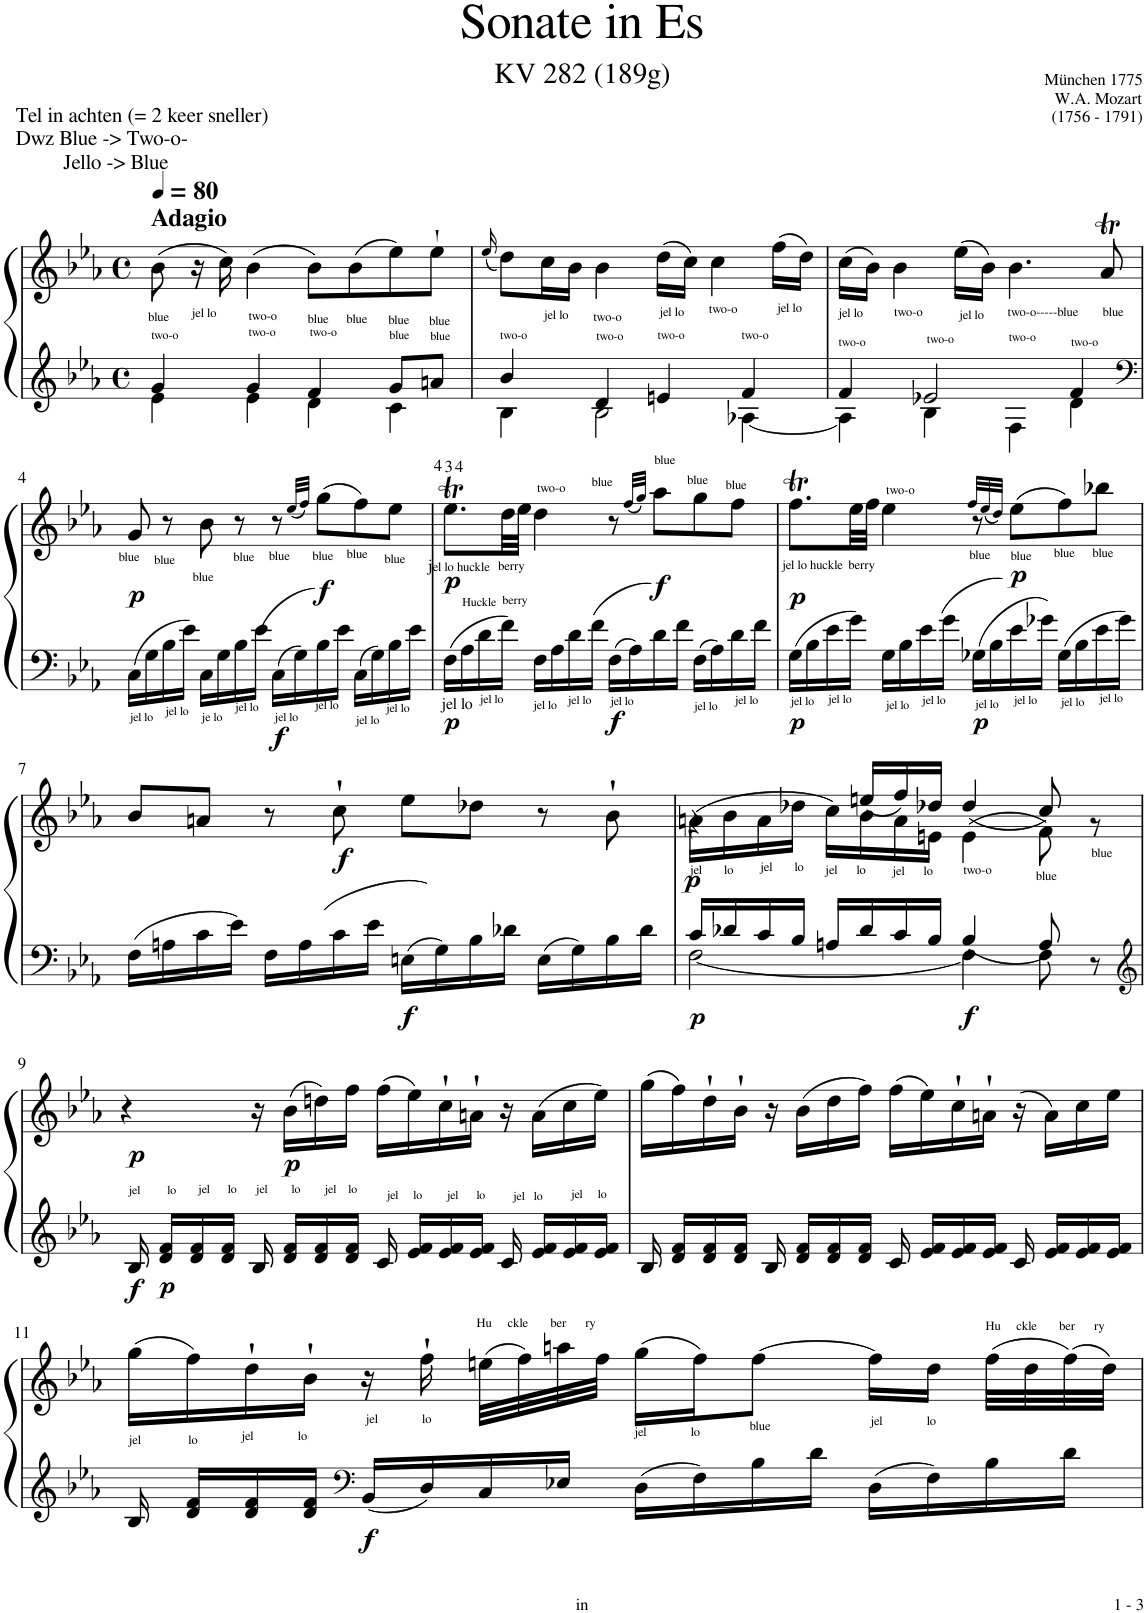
**kern	**kern	**dynam
*part1	*part1	*part1
*staff2	*staff1	*staff1/2
*I"Piano	*	*
*I'Pno.	*	*
*stria5	*	*
*clefG2	*clefG2	*
*k[b-e-a-]	*k[b-e-a-]	*
*M4/4	*M4/4	*
*met(c)	*met(c)	*
*MM80	*MM80	*
=1	=1	=1
*^	*	*
!	!	!LO:TX:a:B:t=Adagio	!
!	!	!LO:TX:a:t=Tel in achten (= 2 keer sneller)	!
!	!	!LO:TX:a:t=Dwz Blue -> Two-o-	!
!	!	!LO:TX:a:t=Jello -> Blue	!
!	!	!LO:TX:b:t=blue	!
!LO:TX:a:t=two-o	!	!	!
4g/	4e-\	(8b-\	.
!	!	!LO:TX:b:t=jel lo	!
.	.	16r	.
.	.	16cc\)	.
!	!	!LO:TX:b:t=two-o	!
!LO:TX:a:t=two-o	!	!	!
4g/	4e-\	(4b-\	.
!	!	!LO:TX:b:t=blue	!
!LO:TX:a:t=two-o	!	!	!
4f/	4d\	8b-\L)	.
!	!	!LO:TX:b:t=blue	!
.	.	(8b-\	.
!	!	!LO:TX:b:t=blue	!
!LO:TX:a:t=blue	!	!	!
8g/L	4c\	8ee-\)	.
!	!	!LO:TX:b:t=blue	!
!LO:TX:a:t=blue	!	!	!
8an/J	.	8ee-`\J	.
=2	=2	=2	=2
.	.	(16qee-/	.
!LO:TX:a:t=two-o	!	!	!
4b-/	4B-\	8dd\L)	.
!	!	!LO:TX:b:t=jel lo	!
.	.	16cc\L	.
.	.	16b-\JJ	.
!	!	!LO:TX:b:t=two-o	!
!LO:TX:a:t=two-o	!	!	!
4d/	2B-\	4b-\	.
!	!	!LO:TX:b:t=jel lo	!
!LO:TX:a:t=two-o	!	!	!
4en/	.	(16dd\LL	.
.	.	16cc\JJ)	.
!	!	!LO:TX:b:t=two-o	!
.	.	4cc\	.
!LO:TX:a:t=two-o	!	!	!
4f/	[4A-X\	.	.
!	!	!LO:TX:b:t=jel lo	!
.	.	(16ff\LL	.
.	.	16dd\JJ)	.
=3	=3	=3	=3
!	!	!LO:TX:b:t=jel lo	!
!LO:TX:a:t=two-o	!	!	!
4f/	4A-\]	(16cc\LL	.
.	.	16b-\JJ)	.
!	!	!LO:TX:b:t=two-o	!
.	.	4b-\	.
!LO:TX:a:t=two-o	!	!	!
2e-X/	4B-\	.	.
!	!	!LO:TX:b:t=jel lo	!
.	.	(16ee-\LL	.
.	.	16b-\JJ)	.
!	!	!LO:TX:b:t=two-o-----blue	!
!	!LO:TX:a:t=two-o	!	!
.	4F\	4.b-\	.
!LO:TX:a:t=two-o	!	!	!
4f/	4d\	.	.
!	!	!LO:TX:b:t=blue	!
.	.	8a-T/	.
*v	*v	*	*
!!LO:LB:g=z
=4	=4	=4
*clefF4	*	*
!	!LO:TX:b:t=blue	!
!LO:TX:b:t=jel lo	!	!
!	!	!LO:DY:b
16C\LL	8g/	p
16G\	.	.
!	!LO:TX:b:t=blue	!
!LO:TX:b:t=jel lo	!	!
16B-\	8r	.
16e-\JJ	.	.
!	!LO:TX:b:t=blue	!
!LO:TX:b:t=je lo	!	!
16C\LL	8b-\	.
16G\	.	.
!	!LO:TX:b:t=blue	!
!LO:TX:b:t=jel lo	!	!
16B-\	8r	.
16e-\JJ	.	.
!	!LO:TX:b:t=blue	!
!LO:TX:b:t=jel lo	!	!
!	!	!LO:DY:b=2
16C\LL	8r	f
16G\	.	.
.	(32qee-/LLL	.
.	32qff/JJJ)	.
!	!LO:TX:b:t=blue	!
!LO:TX:b:t=jel lo	!	!
!	!	!LO:DY:b
16B-\	(8gg\L	f
16e-\JJ	.	.
!	!LO:TX:b:t=blue	!
!LO:TX:b:t=jel lo	!	!
16C\LL	8ff\)	.
16G\	.	.
!	!LO:TX:b:t=blue	!
!LO:TX:b:t=jel lo	!	!
16B-\	8ee-\J	.
16e-\JJ	.	.
=5	=5	=5
!	!LO:TX:b:t=j	!
!	!LO:TX:b:t=el lo huckle	!
!LO:TX:b:t=jel lo	!	!
!	!	!LO:DY:b=2
!	!	!LO:DY:n=1:b
16F\LL	8.ee-T\L	p p
16A-\	.	.
!LO:TX:a:t=Huckle	!	!
!LO:TX:b:t=jel lo	!	!
16d\	.	.
!	!LO:TX:b:t=berry	!
!LO:TX:a:t=berry	!	!
16f\JJ	32dd\LL	.
.	32ee-\JJJ	.
!	!LO:TX:a:t=two-o	!
!LO:TX:b:t=jel lo	!	!
16F\LL	4dd\	.
16A-\	.	.
!LO:TX:b:t=jel lo	!	!
16d\	.	.
16f\JJ	.	.
!	!LO:TX:a:t=blue	!
!LO:TX:b:t=jel lo	!	!
!	!	!LO:DY:n=2:b=2
16F\LL	8r	f
16A-\	.	.
.	(32qff/LLL	.
.	32qgg/JJJ)	.
!	!LO:TX:a:t=blue	!
!	!	!LO:DY:n=3:b
16d\	8aa-\L	f
16f\JJ	.	.
!	!LO:TX:a:t=blue	!
!LO:TX:b:t=jel lo	!	!
16F\LL	8gg\	.
16A-\	.	.
!	!LO:TX:a:t=blue	!
!LO:TX:b:t=jel lo	!	!
16d\	8ff\J	.
16f\JJ	.	.
=6	=6	=6
!	!LO:TX:b:t=jel lo huckle	!
!LO:TX:b:t=jel lo	!	!
!	!	!LO:DY:b=2
!	!	!LO:DY:n=1:b
16G\LL	8.ffT\L	p p
16B-\	.	.
!LO:TX:b:t=jel lo	!	!
16e-\	.	.
!	!LO:TX:b:t=berry	!
16g\JJ	32ee-\LL	.
.	32ff\JJJ	.
!	!LO:TX:a:t=two-o	!
!LO:TX:b:t=jel lo	!	!
16G\LL	4ee-\	.
16B-\	.	.
!LO:TX:b:t=jel lo	!	!
16e-\	.	.
16g\JJ	.	.
!	!LO:TX:b:t=blue	!
!	!LO:TX:b:t=blue	!
!LO:TX:b:t=jel lo	!	!
!	!	!LO:DY:n=2:b=2
16G-X\LL	8r	p
16B-\	.	.
.	32qff/LLL	.
.	(32qee-/	.
.	32qdd/JJJ)	.
!LO:TX:b:t=jel lo	!	!
!	!	!LO:DY:n=3:b
16e-\	(8ee-\L	p
16g-X\JJ	.	.
!	!LO:TX:b:t=blue	!
!LO:TX:b:t=jel lo	!	!
16G-\LL	8ff\)	.
16B-\	.	.
!	!LO:TX:a:t=blue	!
!LO:TX:b:t=jel lo	!	!
16e-\	8bb-X\J	.
16g-\JJ	.	.
!!LO:LB:g=z
=7	=7	=7
16F\LL	8b-/L	.
16An\	.	.
16c\	8an/J	.
16e-\JJ	.	.
16F\LL	8r	.
16A\	.	.
!	!	!LO:DY:b
16c\	8cc`\	f
16e-\JJ	.	.
!	!	!LO:DY:b=2
16En\LL	8ee-\L	f
16G\	.	.
16B-\	8dd-X\J	.
16d-X\JJ	.	.
16E\LL	8r	.
16G\	.	.
16B-\	8b-`\	.
16d-\JJ	.	.
=8	=8	=8
*^	*^	*
!	!	!LO:TX:b:t=jel       lo	!	!
!	!	!	!	!LO:DY:b=2
!	!	!	!	!LO:DY:n=1:b
[2F\	16c/LL	(>16an\LL	4r	p p
.	16d-X/	16b-\	.	.
!	!	!LO:TX:b:t=jel       lo	!	!
.	16c/	16a\	.	.
.	16B-/JJ	16dd-X\JJ	.	.
!	!	!LO:TX:b:t=jel      lo	!	!
.	16An/LL	16cc\LL)	16ryy	.
.	16d-/	16b-\	(16een/LL	.
!	!	!LO:TX:b:t=jel      lo	!	!
.	16c/	16a\	16ff/)	.
.	16B-/JJ	16en\JJ	16dd-X/JJ	.
!	!	!LO:TX:b:t=two-o	!	!
!	!	!	!	!LO:DY:n=2:b=2
4F\]	4B-/	(4e\	(4dd-/	f
!	!	!LO:TX:b:t=blue	!	!
8F\	8A/	8f\)	8cc/)	.
!	!	!LO:TX:b:t=blue	!	!
8r	8ryy	8ryy	8r	.
*	*	*v	*v	*
!!LO:LB:g=z
=9	=9	=9	=9
*clefG2	*	*	*
*	*	*^	*
!LO:TX:a:t=jel         lo	!	!	!	!
!	!	!	!	!LO:DY:b=2
!	!	!	!	!LO:DY:n=1:b
*	*	*v	*v	*
16ryy	16B-/	4r	f p
!	!	!	!LO:DY:n=2:b=2
16d/ 16f/LL	8.ryy	.	p
!LO:TX:a:t=jel      lo	!	!	!
16d/ 16f/	.	.	.
16d/ 16f/JJ	.	.	.
!LO:TX:a:t=jel        lo	!	!	!
16ryy	16B-/	16r	.
!	!	!	!LO:DY:n=3:b
16d/ 16f/LL	8.ryy	(>16b-\LL	p
!LO:TX:a:t=jel    lo	!	!	!
16d/ 16f/	.	16ddn\)	.
16d/ 16f/JJ	.	16ff\JJ	.
!LO:TX:a:t=jel     lo	!	!	!
16ryy	16c/	(>16ff\LL	.
16e-/ 16f/LL	8.ryy	16ee-\)	.
!LO:TX:a:t=jel      lo	!	!	!
16e-/ 16f/	.	16cc`\	.
16e-/ 16f/JJ	.	16an`\JJ	.
!LO:TX:a:t=jel   lo	!	!	!
16ryy	16c/	16r	.
16e-/ 16f/LL	8.ryy	(>16a\LL	.
!LO:TX:a:t=jel     lo	!	!	!
16e-/ 16f/	.	16cc\	.
16e-/ 16f/JJ	.	16ee-\JJ)	.
=10	=10	=10	=10
16ryy	16B-/	(>16gg\LL	.
16d/ 16f/LL	8.ryy	16ff\)	.
16d/ 16f/	.	16dd`\	.
16d/ 16f/JJ	.	16b-`\JJ	.
16ryy	16B-/	16r	.
16d/ 16f/LL	8.ryy	(>16b-\LL	.
16d/ 16f/	.	16dd\	.
16d/ 16f/JJ	.	16ff\JJ)	.
16ryy	16c/	(>16ff\LL	.
16e-/ 16f/LL	8.ryy	16ee-\)	.
16e-/ 16f/	.	16cc`\	.
16e-/ 16f/JJ	.	16an`\JJ	.
16ryy	16c/	(>16r	.
16e-/ 16f/LL	8.ryy	16a\LL)	.
16e-/ 16f/	.	16cc\	.
16e-/ 16f/JJ	.	16ee-\JJ	.
!!LO:LB:g=z
=11	=11	=11	=11
!	!	!LO:TX:b:t=jel               lo	!
16ryy	16B-/	(>16gg\LL	.
16d/ 16f/LL	2...ryy	16ff\)	.
!	!	!LO:TX:b:t=jel              lo	!
16d/ 16f/	.	16dd`\	.
16d/ 16f/JJ	.	16b-`\JJ	.
*clefF4	*	*	*
!	!	!LO:TX:b:t=jel              lo	!
!	!	!	!LO:DY:b=2
16BB-/LL	.	16r	f
16D/	.	16ff`\	.
!	!	!LO:TX:a:t=Hu     ckle       ber      ry	!
16C/	.	(32een\LLL	.
.	.	32ff\)	.
16E-X/JJ	.	32aan\	.
.	.	32ff\JJJ	.
!	!	!LO:TX:b:t=jel              lo	!
16D\LL	.	(>16gg\LL	.
16F\	.	16ff\J)	.
!	!	!LO:TX:b:t=blue	!
16B-\	.	[8ff\J	.
16d\JJ	.	.	.
!	!	!LO:TX:b:t=jel              lo	!
16D\LL	.	16ff\LL]	.
16F\	.	16dd\JJ	.
!	!	!LO:TX:a:t=Hu     ckle       ber      ry	!
16B-\	.	(32ff\LLL	.
.	.	32dd\	.
16d\JJ	.	(32ff\)	.
.	.	32dd\JJJ)	.
*v	*v	*	*
=	=	=
*-	*-	*-
